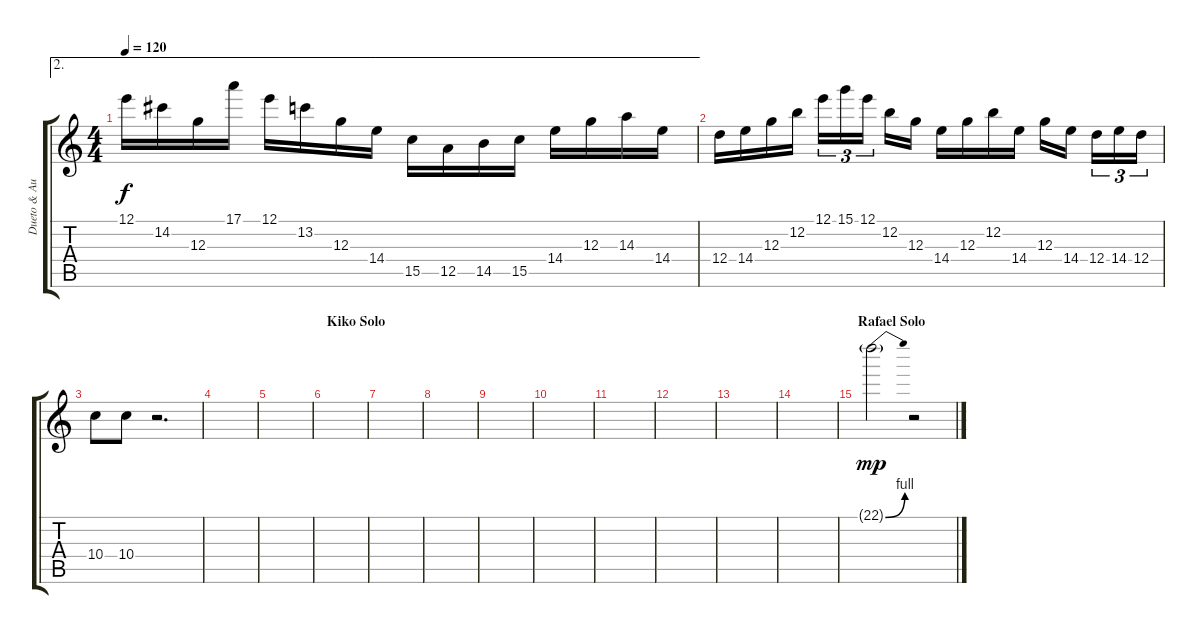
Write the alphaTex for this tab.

\track ("Dueto & Auxiliar" "Dueto & Au") {instrument overdrivenguitar}
\staff {score tabs}
\tuning (E4 B3 G3 D3 A2 E2) {hide}
\ae 2
\ts (4 4)
\tempo 120
\clef g2
\ks c
12.1.16{dy f} 14.2.16 12.3.16 17.1.16 12.1.16 13.2.16 12.3.16 14.4.16 15.5.16 12.5.16 14.5.16 15.5.16 14.4.16 12.3.16 14.3.16 14.4.16 |
12.4.16 14.4.16 12.3.16 12.2.16 12.1.16{tu (3 2)} 15.1.16{tu (3 2)} 12.1.16{tu (3 2)} 12.2.16 12.3.16 14.4.16 12.3.16 12.2.16 14.4.16 12.3.16 14.4.16 12.4.16{tu (3 2)} 14.4.16{tu (3 2)} 12.4.16{tu (3 2)} |
10.4.8 10.4.8 r.2{d} |
|
|
\section ("" "Kiko Solo")
|
|
|
|
|
|
|
|
|
\section ("" "Rafael Solo")
22.1{be (bend 0 0 60 4) g}.2{dy mp} r.2
